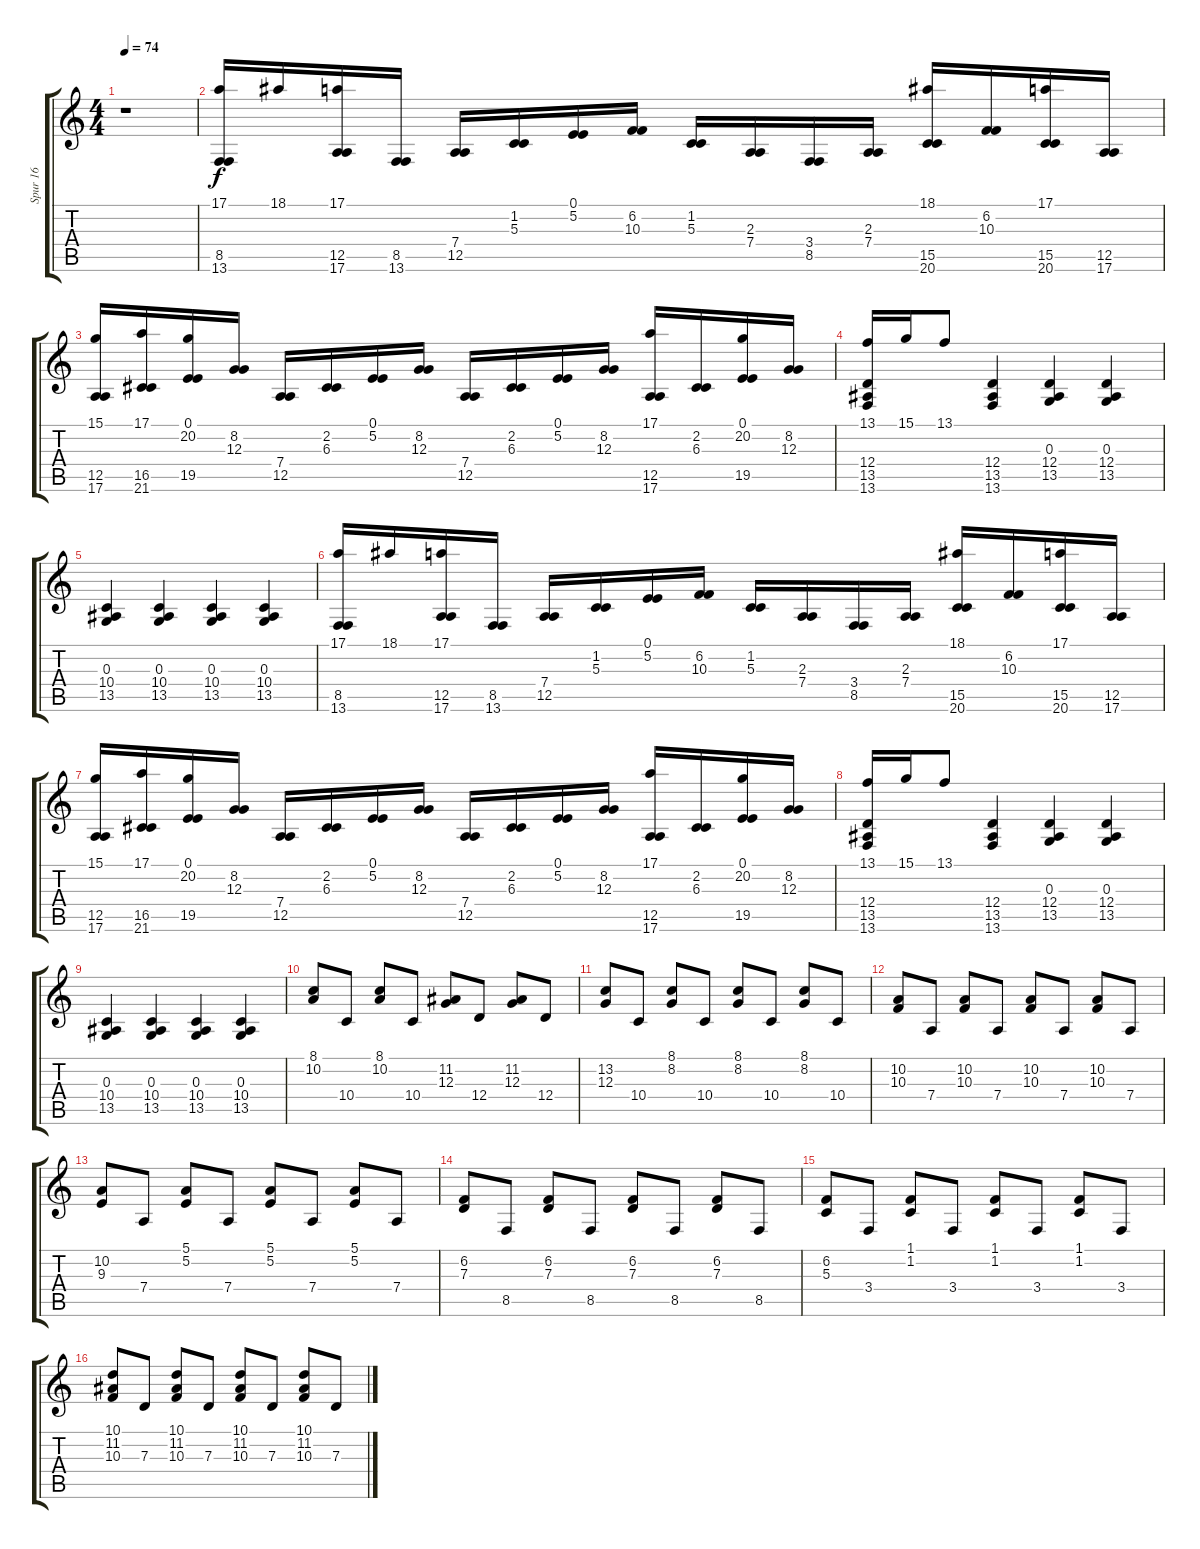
\track ("Spur 16" "Spur 16") {instrument harpsichord}
\staff {score tabs}
\tuning (E4 B3 G3 D3 A2 E2) {hide}
\ts (4 4)
\tempo 74
\clef g2
\ks c
r.1{dy f instrument harpsichord} |
(17.1 8.5 13.6).16{volume 13} 18.1.16 (17.1 12.5 17.6).16 (8.5 13.6).16 (7.4 12.5).16 (1.2 5.3).16 (0.1 5.2).16 (6.2 10.3).16 (1.2 5.3).16 (2.3 7.4).16 (3.4 8.5).16 (2.3 7.4).16 (18.1 15.5 20.6).16 (6.2 10.3).16 (17.1 15.5 20.6).16 (12.5 17.6).16 |
(15.1 12.5 17.6).16 (17.1 16.5 21.6).16 (0.1 20.2 19.5).16 (8.2 12.3).16 (7.4 12.5).16 (2.2 6.3).16 (0.1 5.2).16 (8.2 12.3).16 (7.4 12.5).16 (2.2 6.3).16 (0.1 5.2).16 (8.2 12.3).16 (17.1 12.5 17.6).16 (2.2 6.3).16 (0.1 20.2 19.5).16 (8.2 12.3).16 |
(13.1 12.4 13.5 13.6).16 15.1.16 13.1.8 (12.4 13.5 13.6).4 (0.3 12.4 13.5).4 (0.3 12.4 13.5).4 |
(0.3 10.4 13.5).4 (0.3 10.4 13.5).4 (0.3 10.4 13.5).4 (0.3 10.4 13.5).4 |
(17.1 8.5 13.6).16 18.1.16 (17.1 12.5 17.6).16 (8.5 13.6).16 (7.4 12.5).16 (1.2 5.3).16 (0.1 5.2).16 (6.2 10.3).16 (1.2 5.3).16 (2.3 7.4).16 (3.4 8.5).16 (2.3 7.4).16 (18.1 15.5 20.6).16 (6.2 10.3).16 (17.1 15.5 20.6).16 (12.5 17.6).16 |
(15.1 12.5 17.6).16 (17.1 16.5 21.6).16 (0.1 20.2 19.5).16 (8.2 12.3).16 (7.4 12.5).16 (2.2 6.3).16 (0.1 5.2).16 (8.2 12.3).16 (7.4 12.5).16 (2.2 6.3).16 (0.1 5.2).16 (8.2 12.3).16 (17.1 12.5 17.6).16 (2.2 6.3).16 (0.1 20.2 19.5).16 (8.2 12.3).16 |
(13.1 12.4 13.5 13.6).16 15.1.16 13.1.8 (12.4 13.5 13.6).4 (0.3 12.4 13.5).4 (0.3 12.4 13.5).4 |
(0.3 10.4 13.5).4{volume 11} (0.3 10.4 13.5).4{volume 11} (0.3 10.4 13.5).4{volume 10} (0.3 10.4 13.5).4{volume 9} |
(8.1 10.2).8{volume 11} 10.4.8 (8.1 10.2).8 10.4.8 (11.2 12.3).8 12.4.8 (11.2 12.3).8 12.4.8 |
(13.2 12.3).8 10.4.8 (8.1 8.2).8 10.4.8 (8.1 8.2).8 10.4.8 (8.1 8.2).8 10.4.8 |
(10.2 10.3).8 7.4.8 (10.2 10.3).8 7.4.8 (10.2 10.3).8 7.4.8 (10.2 10.3).8 7.4.8 |
(10.2 9.3).8 7.4.8 (5.1 5.2).8 7.4.8 (5.1 5.2).8 7.4.8 (5.1 5.2).8 7.4.8 |
(6.2 7.3).8 8.5.8 (6.2 7.3).8 8.5.8 (6.2 7.3).8 8.5.8 (6.2 7.3).8 8.5.8 |
(6.2 5.3).8 3.4.8 (1.1 1.2).8 3.4.8 (1.1 1.2).8 3.4.8 (1.1 1.2).8 3.4.8 |
(10.1 11.2 10.3).8 7.3.8 (10.1 11.2 10.3).8 7.3.8 (10.1 11.2 10.3).8 7.3.8 (10.1 11.2 10.3).8 7.3.8
